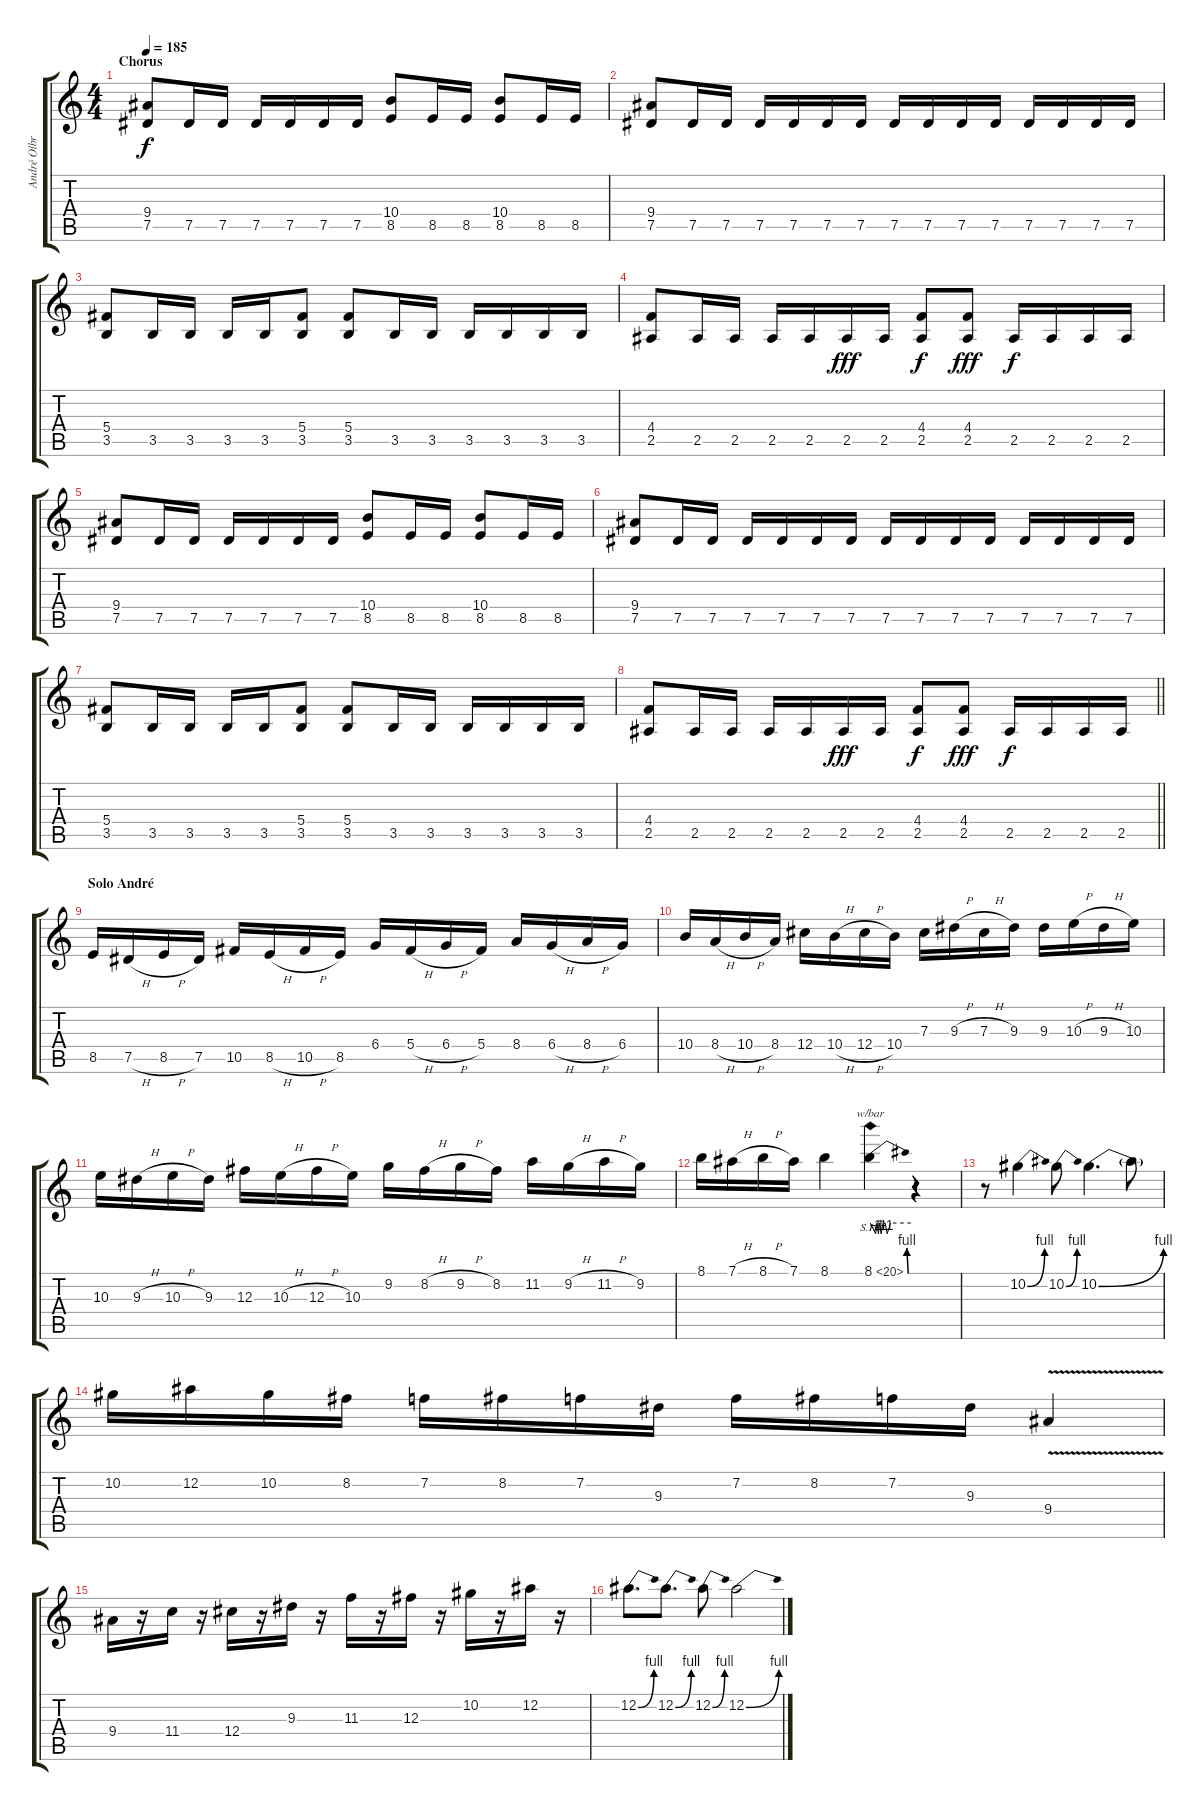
\track ("André Olbrich" "André Olbr") {instrument distortionguitar}
\staff {score tabs}
\tuning (Eb4 Bb3 Gb3 Db3 Ab2 Eb2) {hide}
\ts (4 4)
\section ("" "Chorus")
\tempo 185
\clef g2
\ks c
(9.4 7.5).8{dy f} 7.5.16 7.5.16 7.5.16 7.5.16 7.5.16 7.5.16 (10.4 8.5).8 8.5.16 8.5.16 (10.4 8.5).8 8.5.16 8.5.16 |
(9.4 7.5).8 7.5.16 7.5.16 7.5.16 7.5.16 7.5.16 7.5.16 7.5.16 7.5.16 7.5.16 7.5.16 7.5.16 7.5.16 7.5.16 7.5.16 |
(5.4 3.5).8 3.5.16 3.5.16 3.5.16 3.5.16 (5.4 3.5).8 (5.4 3.5).8 3.5.16 3.5.16 3.5.16 3.5.16 3.5.16 3.5.16 |
(4.4 2.5).8 2.5.16 2.5.16 2.5.16 2.5.16 2.5.16{dy fff} 2.5.16 (4.4 2.5).8{dy f} (4.4 2.5).8{dy fff} 2.5.16{dy f} 2.5.16 2.5.16 2.5.16 |
(9.4 7.5).8 7.5.16 7.5.16 7.5.16 7.5.16 7.5.16 7.5.16 (10.4 8.5).8 8.5.16 8.5.16 (10.4 8.5).8 8.5.16 8.5.16 |
(9.4 7.5).8 7.5.16 7.5.16 7.5.16 7.5.16 7.5.16 7.5.16 7.5.16 7.5.16 7.5.16 7.5.16 7.5.16 7.5.16 7.5.16 7.5.16 |
(5.4 3.5).8 3.5.16 3.5.16 3.5.16 3.5.16 (5.4 3.5).8 (5.4 3.5).8 3.5.16 3.5.16 3.5.16 3.5.16 3.5.16 3.5.16 |
\barLineRight lightlight
(4.4 2.5).8 2.5.16 2.5.16 2.5.16 2.5.16 2.5.16{dy fff} 2.5.16 (4.4 2.5).8{dy f} (4.4 2.5).8{dy fff} 2.5.16{dy f} 2.5.16 2.5.16 2.5.16 |
\section ("" "Solo André")
8.5.16 7.5{h}.16 8.5{h}.16 7.5.16 10.5.16 8.5{h}.16 10.5{h}.16 8.5.16 6.4.16 5.4{h}.16 6.4{h}.16 5.4.16 8.4.16 6.4{h}.16 8.4{h}.16 6.4.16 |
10.4.16 8.4{h}.16 10.4{h}.16 8.4.16 12.4.16 10.4{h}.16 12.4{h}.16 10.4.16 7.3.16 9.3{h}.16 7.3{h}.16 9.3.16 9.3.16 10.3{h}.16 9.3{h}.16 10.3.16 |
10.3.16 9.3{h}.16 10.3{h}.16 9.3.16 12.3.16 10.3{h}.16 12.3{h}.16 10.3.16 9.2.16 8.2{h}.16 9.2{h}.16 8.2.16 11.2.16 9.2{h}.16 11.2{h}.16 9.2.16 |
8.1.16 7.1{h}.16 8.1{h}.16 7.1.16 8.1.4 8.1{be (bend 0 0 60 4) sh 12}.4{tbe (custom default 0 0 8 -4 10 0 12 -4 14 0 16 -4 19 0 22 0 25 -4 30 0 60 0)} r.4 |
r.8 10.2{be (bend 0 0 60 4)}.4 10.2{be (bend 0 0 60 4)}.8 10.2{be (bend 0 0 60 4)}.4{d} 10.2{t}.8 |
10.2.16 12.2.16 10.2.16 8.2.16 7.2.16 8.2.16 7.2.16 9.3.16 7.2.16 8.2.16 7.2.16 9.3.16 9.4{v}.4 |
9.4.16 r.16 11.4.16 r.16 12.4.16 r.16 9.3.16 r.16 11.3.16 r.16 12.3.16 r.16 10.2.16 r.16 12.2.16 r.16 |
12.2{be (bend 0 0 60 4)}.8{d} 12.2{be (bend 0 0 60 4)}.8{d} 12.2{be (bend 0 0 60 4)}.8 12.2{be (bend 0 0 60 4)}.2
